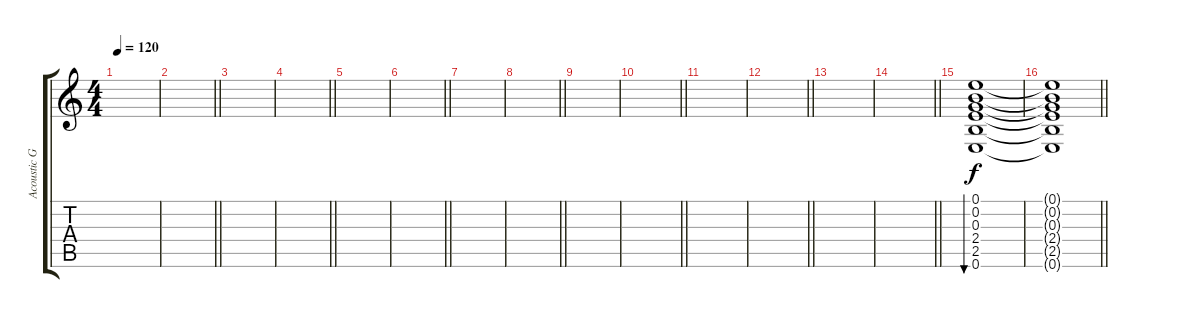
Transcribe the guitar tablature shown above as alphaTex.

\track ("Acoustic Guitar" "Acoustic G") {instrument acousticguitarsteel}
\staff {score tabs}
\tuning (E4 B3 G3 D3 A2 E2) {hide}
\ts (4 4)
\tempo 120
\clef g2
\ks c
|
\barLineRight lightlight
|
|
\barLineRight lightlight
|
|
\barLineRight lightlight
|
|
\barLineRight lightlight
|
|
\barLineRight lightlight
|
|
\barLineRight lightlight
|
|
\barLineRight lightlight
|
(0.1 0.2 0.3 2.4 2.5 0.6).1{bu 240} |
\barLineRight lightlight
(0.1{t} 0.2{t} 0.3{t} 2.4{t} 2.5{t} 0.6{t}).1
